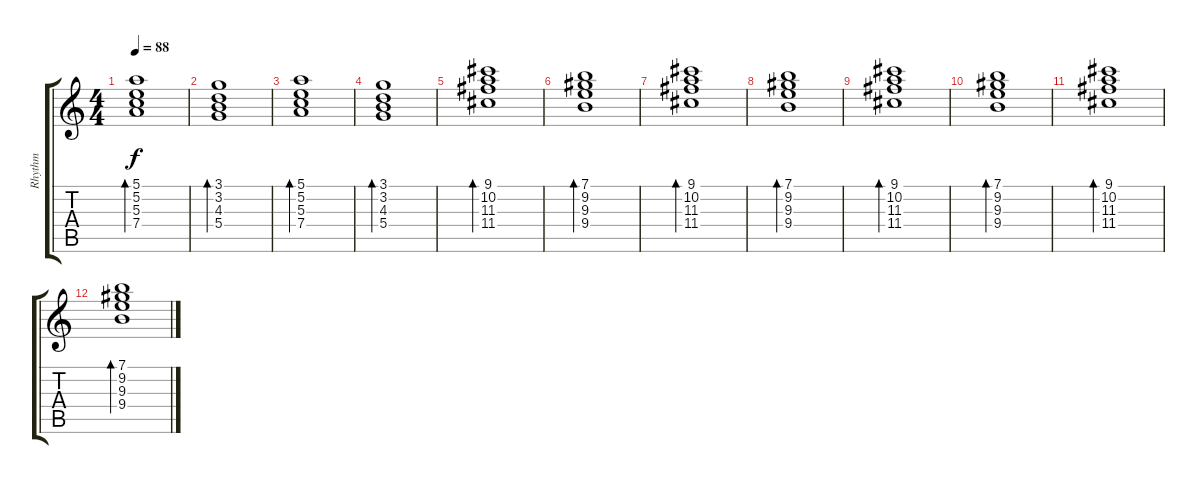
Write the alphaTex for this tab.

\track ("Rhythm" "Rhythm") {instrument electricguitarjazz}
\staff {score tabs}
\tuning (E4 B3 G3 D3 A2 E2) {hide}
\ts (4 4)
\tempo 88
\clef g2
\ks c
(5.1 5.2 5.3 7.4).1{bd 60 dy f} |
(3.1 3.2 4.3 5.4).1{bd 60} |
(5.1 5.2 5.3 7.4).1{bd 60} |
(3.1 3.2 4.3 5.4).1{bd 60} |
(9.1 10.2 11.3 11.4).1{bd 60} |
(7.1 9.2 9.3 9.4).1{bd 60} |
(9.1 10.2 11.3 11.4).1{bd 60} |
(7.1 9.2 9.3 9.4).1{bd 60} |
(9.1 10.2 11.3 11.4).1{bd 60} |
(7.1 9.2 9.3 9.4).1{bd 60} |
(9.1 10.2 11.3 11.4).1{bd 60} |
(7.1 9.2 9.3 9.4).1{bd 60}
